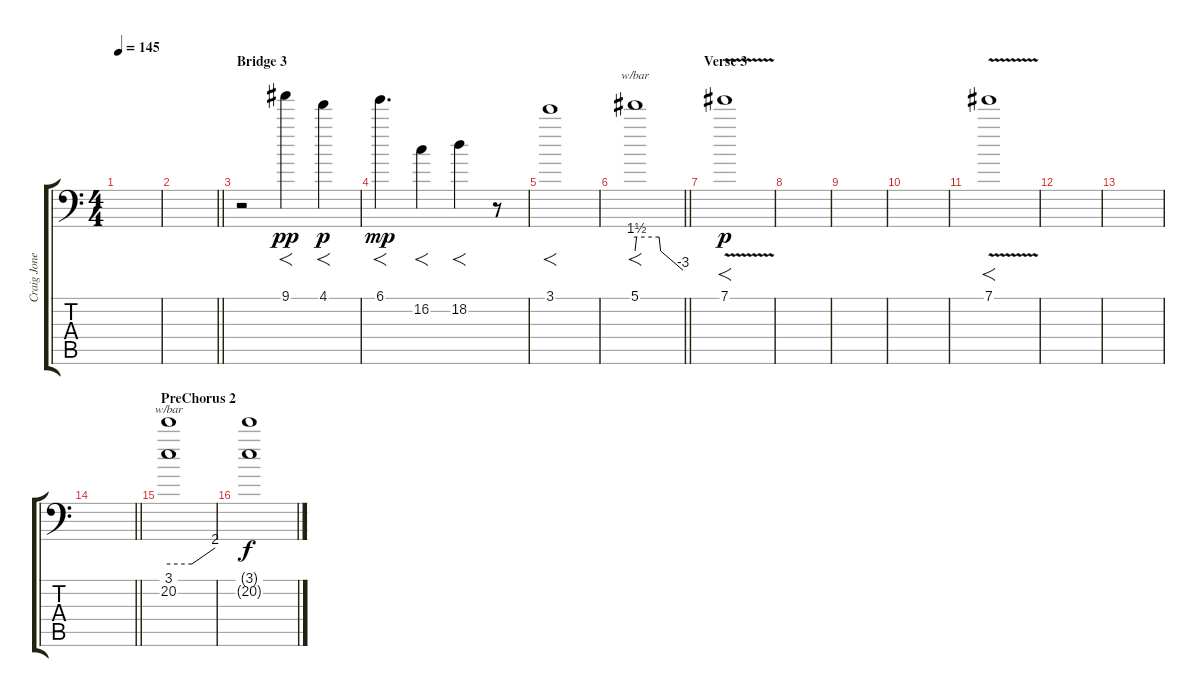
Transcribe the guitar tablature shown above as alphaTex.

\track ("Craig Jones" "Craig Jone") {instrument lead2sawtooth}
\staff {score tabs}
\tuning (Db6 Ab3 E3 B2 Gb2 B0) {hide}
\ts (4 4)
\tempo 145
\clef f4
\ks c
|
\barLineRight lightlight
|
\section ("" "Bridge 3")
r.2{instrument lead3calliope} 9.1.4{f dy pp} 4.1.4{f dy p} |
6.1.4{f d dy mp} 16.2.4{f} 18.2.4{f} r.8 |
3.1.1{f} |
\barLineRight lightlight
5.1.1{f tbe (custom default 0 0 2 6 30 6 32 0 60 -12)} |
\section ("" "Verse 3")
7.1{v}.1{f dy p instrument lead2sawtooth} |
|
|
|
7.1{v}.1{f} |
|
|
\barLineRight lightlight
|
\section ("" "PreChorus 2")
(3.1 20.2).1{tbe (custom default 0 0 30 0 60 8)} |
(3.1{t} 20.2{t}).1{dy f}
